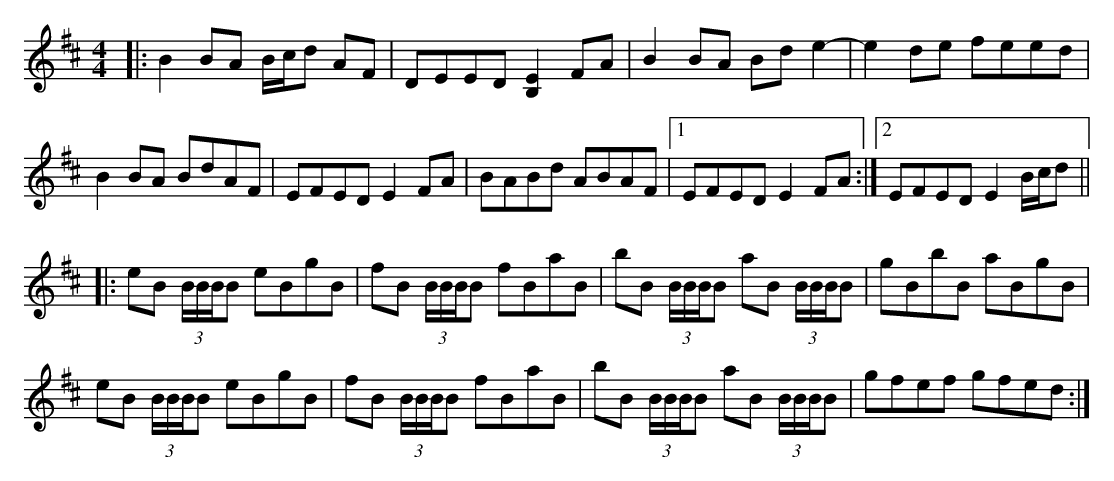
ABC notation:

X:1
M:4/4
K:Edor
|:B2 BA B/c/d AF|DEED [B,2E2] FA|B2BA Bd e2-|e2 de feed|
B2BA BdAF|EFED E2 FA|BABd ABAF|1 EFED E2 FA:|2 EFED E2 B/c/d||
|:eB (3B/B/B/B eBgB|fB (3B/B/B/B fBaB|bB (3B/B/B/B aB (3B/B/B/B|gBbB aBgB|
eB (3B/B/B/B eBgB|fB (3B/B/B/B fBaB|bB (3B/B/B/B aB (3B/B/B/B|gfef gfed:|
